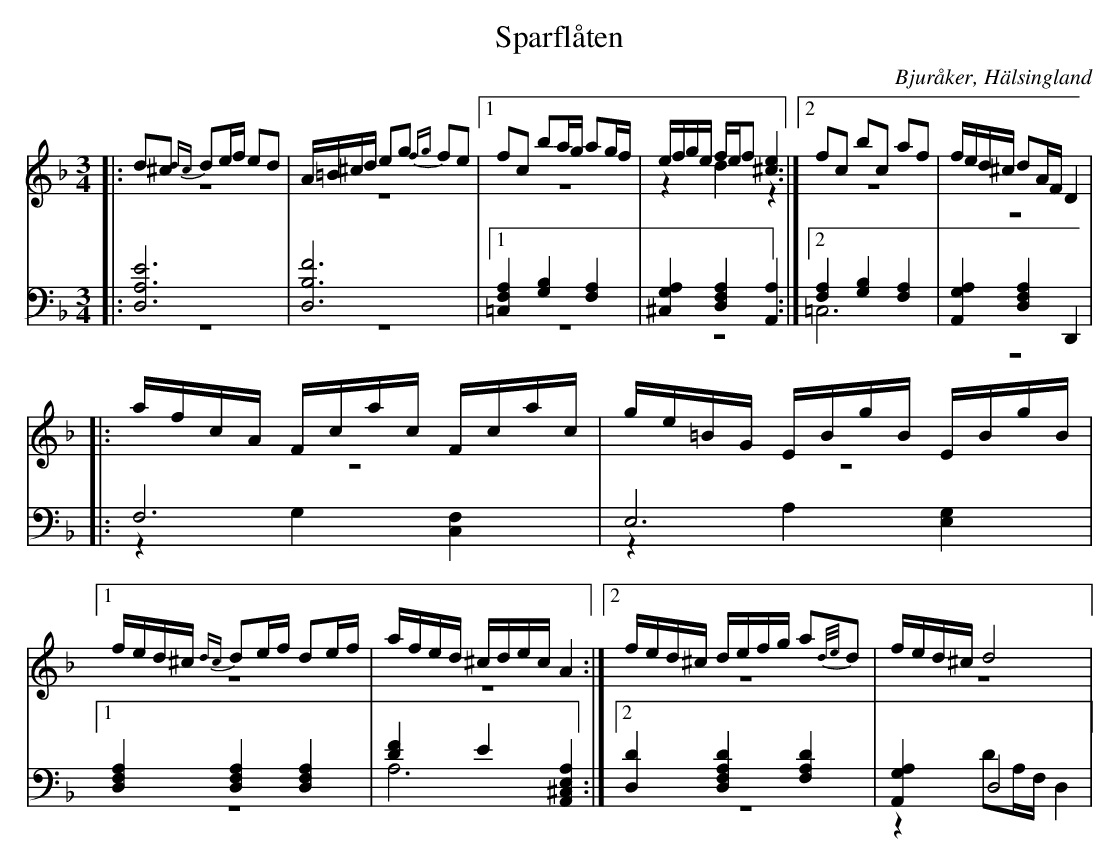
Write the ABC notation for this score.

X:1
T: Sparflåten
O: Bjuråker, Hälsingland
M: 3/4
L: 1/8
K: Dm
V:1
V:2 merge
V:3
V:4 merge
V:1
|:d^c {dc}de/f/ ed|A/=B/^c/d/ eg {fg}fe|1 fc ba/g/ ag/f/| e/f/g/e/ f/e/f [^c2e2]:|2 fc bc af|f/e/d/^c/ dA/F/ D2|
|:a/f/c/A/  F/c/a/c/ F/c/a/c/|g/e/=B/G/  E/B/g/B/  E/B/g/B/|1 f/e/d/^c/ {dc}de/f/ de/f/|a/f/e/d/ ^c/d/e/c/ A2:|2 f/e/d/^c/ d/e/f/g/ a{d/e/}d|f/e/d/^c/ d4|
V:2
|:z6|z6|1 z6|z2 d2 z2:|2 z6|z6|
|:z6|z6|1 z6|z6:|2 z6|z6|
V:3 clef=bass
|:[D,6A,6E6]|[D,6B,6F6]|1 [=C,2F,2A,2] [G,2B,2] [F,2A,2]|[^C,2G,2A,2] [D,2F,2A,2] [A,,2A,2]:|2 [F,2A,2] [G,2B,2] [F,2A,2]|[A,,2G,2A,2] [D,2F,2A,2] D,,2|
|:F,6|E,6|1 [D,2F,2A,2] [D,2F,2A,2] [D,2F,2A,2]|[D2F2] E2 [A,,2^C,2E,2A,2]:|2 [D,2D2] [D,2F,2A,2D2] [F,2A,2D2]|[A,,2G,2A,2] D,4|
V:4 clef=bass
|:z6|z6|1 z6|z6:|2 =C,6|z6|
|:z2 G,2 [C,2F,2]|z2 A,2 [E,2G,2]|1 z6|A,6:|2 z6|z2 DA,/F,/ D,2|
